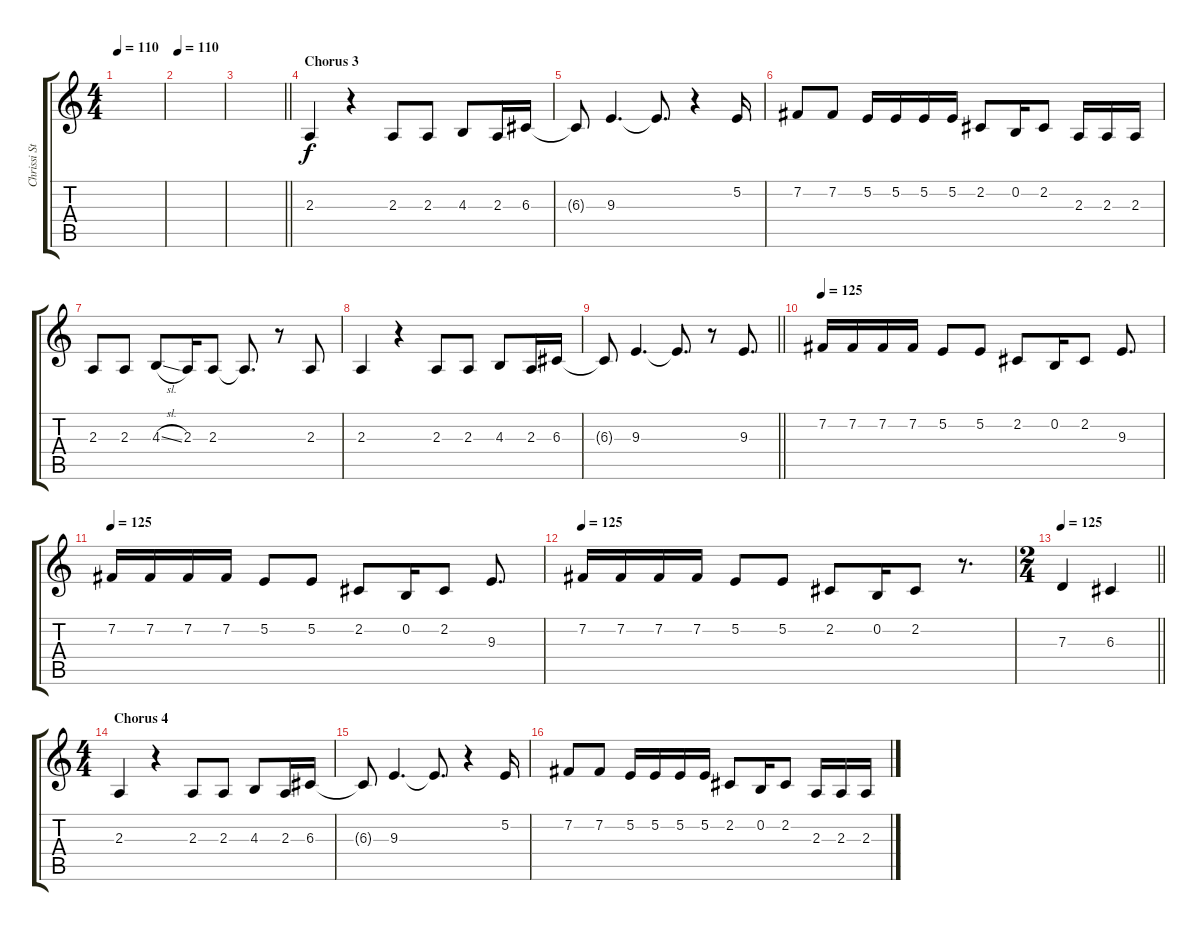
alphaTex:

\track ("Chrissi Stimme" "Chrissi St") {instrument flute}
\staff {score tabs}
\tuning (E4 B3 G3 D3 A2 E2) {hide}
\ts (4 4)
\tempo 110
\clef g2
\ks c
|
\tempo 110
|
\barLineRight lightlight
|
\section ("" "Chorus 3")
2.3.4 r.4 2.3.8 2.3.8 4.3.8 2.3.16 6.3.16 |
6.3{t}.8 9.3.4{d} 9.3{t}.8{d} r.4 5.2.16 |
7.2.8 7.2.8 5.2.16 5.2.16 5.2.16 5.2.16 2.2.8 0.2.16 2.2.8 2.3.16 2.3.16 2.3.16 |
2.3.8 2.3.8 4.3{sl}.8 2.3.16 2.3.8 2.3{t}.8{d} r.8 2.3.8 |
2.3.4 r.4 2.3.8 2.3.8 4.3.8 2.3.16 6.3.16 |
\barLineRight lightlight
6.3{t}.8 9.3.4{d} 9.3{t}.8{d} r.8 9.3.8{d} |
\section ("" "")
\tempo 125
7.2.16 7.2.16 7.2.16 7.2.16 5.2.8 5.2.8 2.2.8 0.2.16 2.2.8 9.3.8{d} |
\tempo 125
7.2.16 7.2.16 7.2.16 7.2.16 5.2.8 5.2.8 2.2.8 0.2.16 2.2.8 9.3.8{d} |
\tempo 125
7.2.16 7.2.16 7.2.16 7.2.16 5.2.8 5.2.8 2.2.8 0.2.16 2.2.8 r.8{d} |
\ts (2 4)
\tempo 125
\barLineRight lightlight
7.3.4 6.3.4 |
\ts (4 4)
\section ("" "Chorus 4")
2.3.4 r.4 2.3.8 2.3.8 4.3.8 2.3.16 6.3.16 |
6.3{t}.8 9.3.4{d} 9.3{t}.8{d} r.4 5.2.16 |
7.2.8 7.2.8 5.2.16 5.2.16 5.2.16 5.2.16 2.2.8 0.2.16 2.2.8 2.3.16 2.3.16 2.3.16
